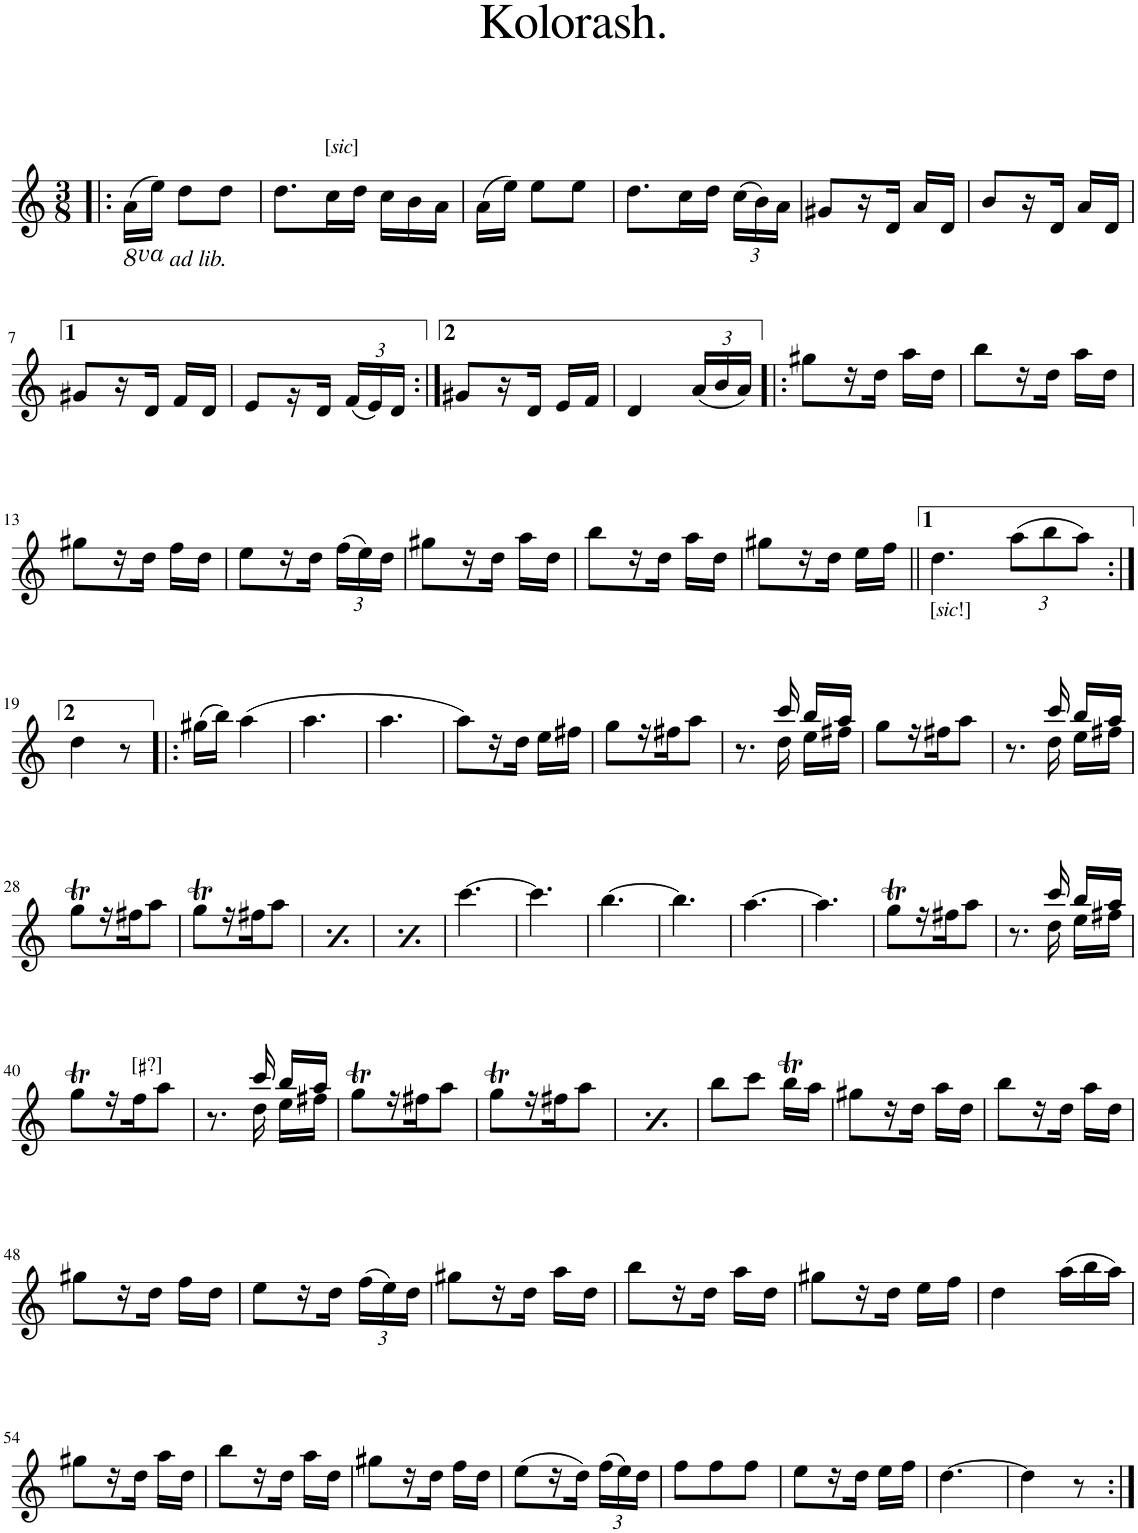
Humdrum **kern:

**kern
*part1
*staff1
*I"Piano
*I'Pno
*clefG2
*k[]
*M3/8
=1!|:
!LO:TX:b:t=ad lib.
(16a\LL
16ee\JJ)
8dd\L
8dd\J
=2
8.dd\L
!LO:TX:a:t=[
!LO:TX:a:i:t=sic
!LO:TX:a:t=]
16cc\L
16dd\JJ
16cc\LL
16b\
16a\JJ
=3
(16a\LL
16ee\JJ)
8ee\L
8ee\J
=4
8.dd\L
16cc\L
16dd\JJ
*Xbrackettup
(24cc\LL
[48b\)
48ryy
24a\JJ
=5
8g#X/L
48b\]
16r
16d/JJ
16a/LL
16d/JJ
=6
8b/L
16r
16d/JJ
16a/LL
16d/JJ
!!LO:LB:g=z
=7
8g#X/L
16r
16d/JJ
16f/LL
16d/JJ
=8
8e/L
16r
16d/JJ
(24f/LL
24e/)
24d/JJ
=9:|!
8g#X/L
16r
16d/JJ
16e/LL
16f/JJ
=10
4d/
(24a/LL
24b/
24a/JJ)
=11!|:
8gg#X\L
16r
16dd\JJ
16aa\LL
16dd\JJ
=12
8bb\L
16r
16dd\JJ
16aa\LL
16dd\JJ
!!LO:LB:g=z
=13
8gg#X\L
16r
16dd\JJ
16ff\LL
16dd\JJ
=14
8ee\L
16r
16dd\JJ
(24ff\LL
24ee\)
24dd\JJ
=15
8gg#X\L
16r
16dd\JJ
16aa\LL
16dd\JJ
=16
8bb\L
16r
16dd\JJ
16aa\LL
16dd\JJ
=17
8gg#X\L
16r
16dd\JJ
16ee\LL
16ff\JJ
=18||
!LO:TX:b:t=[
!LO:TX:b:i:t=sic
!LO:TX:b:t=!]
4.dd\
(12aa\L
12bb\
12aa\J)
!!LO:LB:g=z
=19:|!
4dd\
8r
=20!|:
(16gg#X\LL
16bb\JJ)
(4aa\
=21
4.aa\
=22
4.aa\
=23
8aa\L)
16r
16dd\JJ
16ee\LL
16ff#X\JJ
=24
8gg\L
16r
16ff#X\J
8aa\J
=25
*^
8.r	8.ryy
16ccc/	16dd\
16bb/LL	16ee\LL
16aa/JJ	16ff#X\JJ
*v	*v
=26
8gg\L
16r
16ff#X\J
8aa\J
=27
*^
8.r	8.ryy
16ccc/	16dd\
16bb/LL	16ee\LL
16aa/JJ	16ff#X\JJ
*v	*v
!!LO:LB:g=z
=28
8ggT\L
16r
16ff#X\J
8aa\J
=29
8ggT\L
16r
16ff#X\J
8aa\J
=30
8ggT\L
16r
16ff#X\J
8aa\J
=31
8ggT\L
16r
16ff#X\J
8aa\J
=32
[4.ccc\
=33
4.ccc\]
=34
[4.bb\
=35
4.bb\]
=36
[4.aa\
=37
4.aa\]
=38
8ggT\L
16r
16ff#X\J
8aa\J
=39
*^
8.r	8.ryy
16ccc/	16dd\
16bb/LL	16ee\LL
16aa/JJ	16ff#X\JJ
*v	*v
!!LO:LB:g=z
=40
8ggT\L
16r
!LO:TX:a:t=[♯?]
16ff\J
8aa\J
=41
*^
8.r	8.ryy
16ccc/	16dd\
16bb/LL	16ee\LL
16aa/JJ	16ff#X\JJ
*v	*v
=42
8ggT\L
16r
16ff#X\J
8aa\J
=43
8ggT\L
16r
16ff#X\J
8aa\J
=44
8ggT\L
16r
16ff#X\J
8aa\J
=45
8bb\L
8ccc\J
16bbt\LL
16aa\JJ
=46
8gg#X\L
16r
16dd\JJ
16aa\LL
16dd\JJ
=47
8bb\L
16r
16dd\JJ
16aa\LL
16dd\JJ
!!LO:LB:g=z
=48
8gg#X\L
16r
16dd\JJ
16ff\LL
16dd\JJ
=49
8ee\L
16r
16dd\JJ
(24ff\LL
24ee\)
24dd\JJ
=50
8gg#X\L
16r
16dd\JJ
16aa\LL
16dd\JJ
=51
8bb\L
16r
16dd\JJ
16aa\LL
16dd\JJ
=52
8gg#X\L
16r
16dd\JJ
16ee\LL
16ff\JJ
=53
4dd\
*Xtuplet
(24aa\LL
24bb\
24aa\JJ)
!!LO:LB:g=z
=54
8gg#X\L
16r
16dd\JJ
16aa\LL
16dd\JJ
=55
8bb\L
16r
16dd\JJ
16aa\LL
16dd\JJ
=56
8gg#X\L
16r
16dd\JJ
16ff\LL
16dd\JJ
=57
(8ee\L
16r
16dd\JJ)
*tuplet
(24ff\LL
24ee\)
24dd\JJ
=58
8ff\L
8ff\
8ff\J
=59
8ee\L
16r
16dd\JJ
16ee\LL
16ff\JJ
=60
[4.dd\
=61
4dd\]
8r
=:|!
*-
